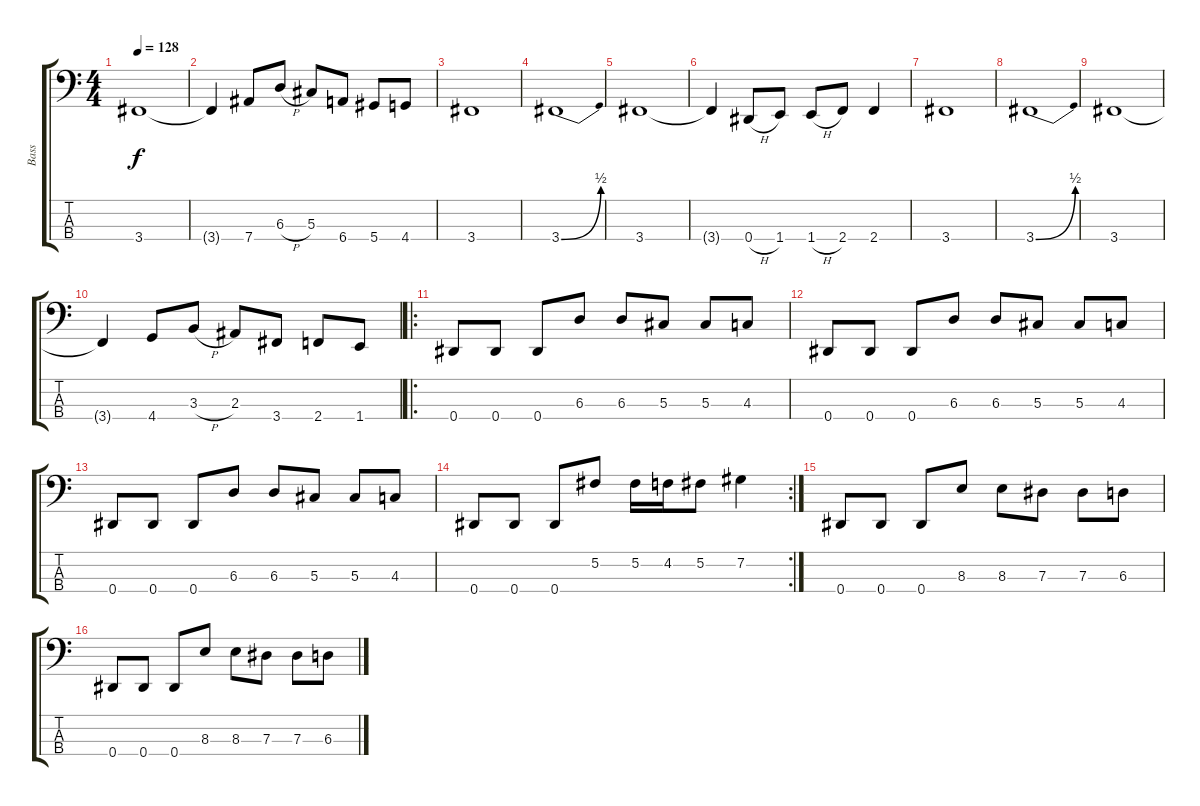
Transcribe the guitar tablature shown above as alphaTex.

\track ("Bass" "Bass") {instrument electricbasspick}
\staff {score tabs}
\tuning (Gb2 Db2 Ab1 Eb1) {hide}
\ts (4 4)
\tempo 128
\clef f4
\ks c
3.4.1{dy f} |
3.4{t}.4 7.4.8 6.3{h}.8 5.3.8 6.4.8 5.4.8 4.4.8 |
3.4.1 |
3.4{be (bend 0 0 60 2)}.1 |
3.4.1 |
3.4{t}.4 0.4{h}.8 1.4.8 1.4{h}.8 2.4.8 2.4.4 |
3.4.1 |
3.4{be (bend 0 0 60 2)}.1 |
3.4.1 |
3.4{t}.4 4.4.8 3.3{h}.8 2.3.8 3.4.8 2.4.8 1.4.8 |
\ro
0.4.8 0.4.8 0.4.8 6.3.8 6.3.8 5.3.8 5.3.8 4.3.8 |
0.4.8 0.4.8 0.4.8 6.3.8 6.3.8 5.3.8 5.3.8 4.3.8 |
0.4.8 0.4.8 0.4.8 6.3.8 6.3.8 5.3.8 5.3.8 4.3.8 |
\rc 2
0.4.8 0.4.8 0.4.8 5.2.8 5.2.16 4.2.16 5.2.8 7.2.4 |
0.4.8 0.4.8 0.4.8 8.3.8 8.3.8 7.3.8 7.3.8 6.3.8 |
0.4.8 0.4.8 0.4.8 8.3.8 8.3.8 7.3.8 7.3.8 6.3.8
